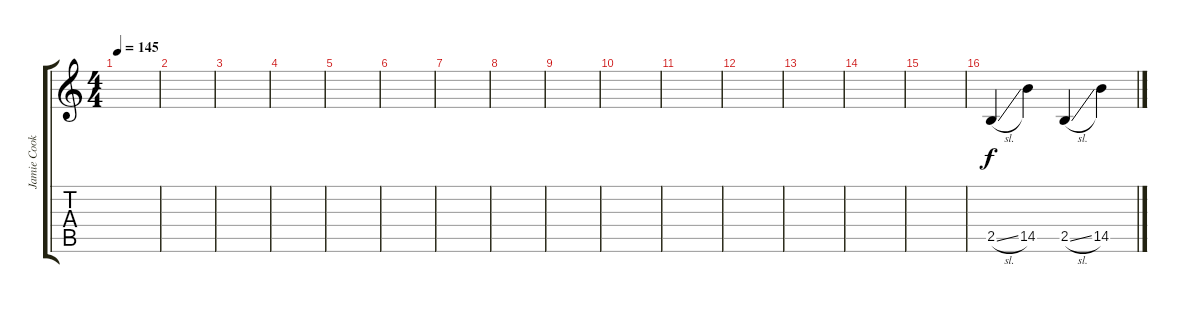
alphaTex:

\track ("Jamie Cook" "Jamie Cook") {instrument overdrivenguitar}
\staff {score tabs}
\tuning (E4 B3 G3 D3 A2 E2) {hide}
\ts (4 4)
\tempo 145
\clef g2
\ks c
|
|
|
|
|
|
|
|
|
|
|
|
|
|
|
2.5{sl}.4{dy f} 14.5.4 2.5{sl}.4 14.5.4
